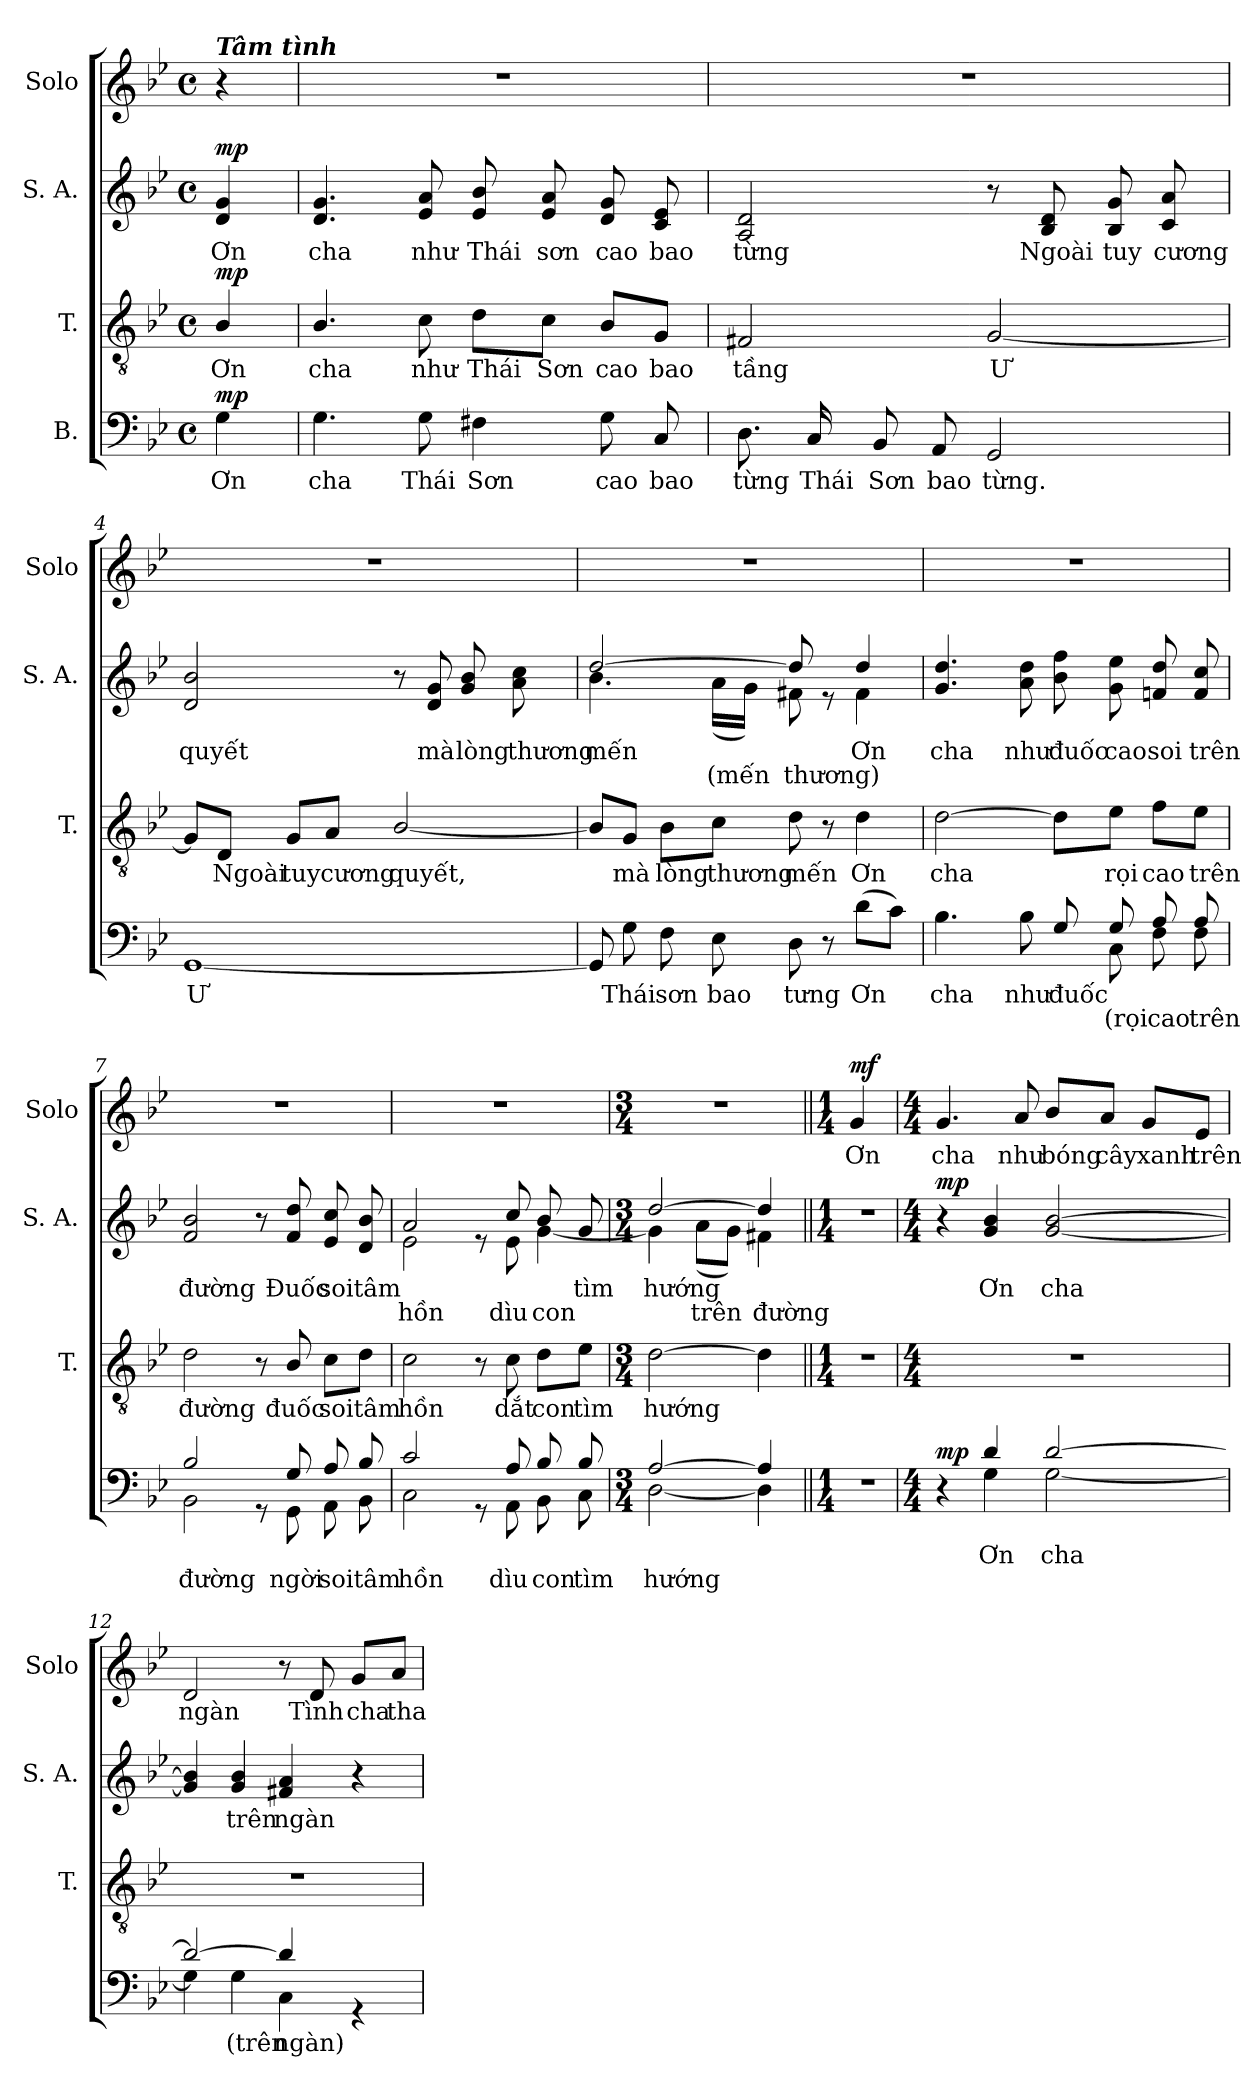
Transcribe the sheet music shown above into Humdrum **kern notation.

**kern	**text	**text	**dynam	**kern	**text	**dynam	**kern	**text	**text	**dynam	**kern	**text	**dynam
*part4	*part4	*part4	*part4	*part3	*part3	*part3	*part2	*part2	*part2	*part2	*part1	*part1	*part1
*staff4	*staff4	*staff4	*staff4	*staff3	*staff3	*staff3	*staff2	*staff2	*staff2	*staff2	*staff1	*staff1	*staff1
*I"B.	*	*	*	*I"T.	*	*	*I"S. A.	*	*	*	*I"Solo	*	*
*	*	*	*	*I'T.	*	*	*I'S. A.	*	*	*	*I'Solo	*	*
*clefF4	*	*	*	*clefGv2	*	*	*clefG2	*	*	*	*clefG2	*	*
*k[b-e-]	*	*	*	*k[b-e-]	*	*	*k[b-e-]	*	*	*	*k[b-e-]	*	*
*M4/4	*	*	*	*M4/4	*	*	*M4/4	*	*	*	*M4/4	*	*
*met(c)	*	*	*	*met(c)	*	*	*met(c)	*	*	*	*met(c)	*	*
=1	=1	=1	=1	=1	=1	=1	=1	=1	=1	=1	=1	=1	=1
!	!	!	!	!	!	!	!	!	!	!	!LO:TX:a:Bi:t=Tâm tình	!	!
!	!LO:LY:b	!	!LO:DY:b	!	!LO:LY:b	!LO:DY:b	!	!LO:LY:b	!	!LO:DY:b	!	!	!
4G\	Ơn	.	mp	4B-/	Ơn	mp	4d/ 4g/	Ơn	.	mp	4r	.	.
=2	=2	=2	=2	=2	=2	=2	=2	=2	=2	=2	=2	=2	=2
!	!LO:LY:b	!	!	!	!LO:LY:b	!	!	!LO:LY:b	!	!	!	!	!
4.G\	cha	.	.	4.B-/	cha	.	4.d/ 4.g/	cha	.	.	1r	.	.
!	!LO:LY:b	!	!	!	!LO:LY:b	!	!	!LO:LY:b	!	!	!	!	!
8G\	Thái	.	.	8c\	như	.	8e-/ 8a/	như	.	.	.	.	.
!	!LO:LY:b	!	!	!	!LO:LY:b	!	!	!LO:LY:b	!	!	!	!	!
4F#X\	Sơn	.	.	8d\L	Thái	.	8e-/ 8b-/	Thái	.	.	.	.	.
!	!	!	!	!	!LO:LY:b	!	!	!LO:LY:b	!	!	!	!	!
.	.	.	.	8c\J	Sơn	.	8e-/ 8a/	sơn	.	.	.	.	.
!	!LO:LY:b	!	!	!	!LO:LY:b	!	!	!LO:LY:b	!	!	!	!	!
8G\	cao	.	.	8B-/L	cao	.	8d/ 8g/	cao	.	.	.	.	.
!	!LO:LY:b	!	!	!	!LO:LY:b	!	!	!LO:LY:b	!	!	!	!	!
8C/	bao	.	.	8G/J	bao	.	8c/ 8e-/	bao	.	.	.	.	.
=3	=3	=3	=3	=3	=3	=3	=3	=3	=3	=3	=3	=3	=3
!	!LO:LY:b	!	!	!	!LO:LY:b	!	!	!LO:LY:b	!	!	!	!	!
8.D\	từng	.	.	2F#X/	tầng	.	2A/ 2d/	từng	.	.	1r	.	.
!	!LO:LY:b	!	!	!	!	!	!	!	!	!	!	!	!
16C/	Thái	.	.	.	.	.	.	.	.	.	.	.	.
!	!LO:LY:b	!	!	!	!	!	!	!	!	!	!	!	!
8BB-/	Sơn	.	.	.	.	.	.	.	.	.	.	.	.
!	!LO:LY:b	!	!	!	!	!	!	!	!	!	!	!	!
8AA/	bao	.	.	.	.	.	.	.	.	.	.	.	.
!	!LO:LY:b	!	!	!	!LO:LY:b	!	!	!	!	!	!	!	!
2GG/	từng.	.	.	[2G/	Ư	.	8r	.	.	.	.	.	.
!	!	!	!	!	!	!	!	!LO:LY:b	!	!	!	!	!
.	.	.	.	.	.	.	8B-/ 8d/	Ngoài	.	.	.	.	.
!	!	!	!	!	!	!	!	!LO:LY:b	!	!	!	!	!
.	.	.	.	.	.	.	8B-/ 8g/	tuy	.	.	.	.	.
!	!	!	!	!	!	!	!	!LO:LY:b	!	!	!	!	!
.	.	.	.	.	.	.	8c/ 8a/	cương	.	.	.	.	.
!!LO:LB:g=z
=4	=4	=4	=4	=4	=4	=4	=4	=4	=4	=4	=4	=4	=4
!	!LO:LY:b	!	!	!	!	!	!	!LO:LY:b	!	!	!	!	!
[1GG	Ư	.	.	8G/L]	.	.	2d/ 2b-/	quyết	.	.	1r	.	.
!	!	!	!	!	!LO:LY:b	!	!	!	!	!	!	!	!
.	.	.	.	8D/J	Ngoài	.	.	.	.	.	.	.	.
!	!	!	!	!	!LO:LY:b	!	!	!	!	!	!	!	!
.	.	.	.	8G/L	tuy	.	.	.	.	.	.	.	.
!	!	!	!	!	!LO:LY:b	!	!	!	!	!	!	!	!
.	.	.	.	8A/J	cương	.	.	.	.	.	.	.	.
!	!	!	!	!	!LO:LY:b	!	!	!	!	!	!	!	!
.	.	.	.	[2B-/	quyết,	.	8r	.	.	.	.	.	.
!	!	!	!	!	!	!	!	!LO:LY:b	!	!	!	!	!
.	.	.	.	.	.	.	8d/ 8g/	mà	.	.	.	.	.
!	!	!	!	!	!	!	!	!LO:LY:b	!	!	!	!	!
.	.	.	.	.	.	.	8g/ 8b-/	lòng	.	.	.	.	.
!	!	!	!	!	!	!	!	!LO:LY:b	!	!	!	!	!
.	.	.	.	.	.	.	8a\ 8cc\	thương	.	.	.	.	.
=5	=5	=5	=5	=5	=5	=5	=5	=5	=5	=5	=5	=5	=5
!	!	!	!	!	!	!	!	!LO:LY:b	!	!	!	!	!
*	*	*	*	*	*	*	*^	*	*	*	*	*	*
8GG/]	.	.	.	8B-/L]	.	.	[2dd/	4.b-\	mến	.	.	1r	.	.
!	!LO:LY:b	!	!	!	!LO:LY:b	!	!	!	!	!	!	!	!	!
8G\	Thái	.	.	8G/J	mà	.	.	.	.	.	.	.	.	.
!	!LO:LY:b	!	!	!	!LO:LY:b	!	!	!	!	!	!	!	!	!
8F\	sơn	.	.	8B-\L	lòng	.	.	.	.	.	.	.	.	.
!	!LO:LY:b	!	!	!	!LO:LY:b	!	!	!	!	!LO:LY:b	!	!	!	!
8E-\	bao	.	.	8c\J	thương	.	.	(>16a\LL	.	(mến	.	.	.	.
.	.	.	.	.	.	.	.	16g\JJ)	.	.	.	.	.	.
!	!LO:LY:b	!	!	!	!LO:LY:b	!	!	!	!	!LO:LY:b	!	!	!	!
8D\	tưng	.	.	8d\	mến	.	8dd/]	8f#X\	.	thương)	.	.	.	.
8r	.	.	.	8r	.	.	8re	8ryy	.	.	.	.	.	.
!	!LO:LY:b	!	!	!	!LO:LY:b	!	!	!	!LO:LY:b	!	!	!	!	!
(8d\L	Ơn	.	.	4d\	Ơn	.	4dd/	4f#\	Ơn	.	.	.	.	.
8c\J)	.	.	.	.	.	.	.	.	.	.	.	.	.	.
*	*	*	*	*	*	*	*v	*v	*	*	*	*	*	*
=6	=6	=6	=6	=6	=6	=6	=6	=6	=6	=6	=6	=6	=6
!	!LO:LY:b	!	!	!	!LO:LY:b	!	!	!LO:LY:b	!	!	!	!	!
*^	*	*	*	*	*	*	*	*	*	*	*	*	*
4.B-\	8ryy	cha	.	.	[2d\	cha	.	4.g/ 4.dd/	cha	.	.	1r	.	.
!	!	!LO:LY:b	!	!	!	!	!	!	!LO:LY:b	!	!	!	!	!
*v	*v	*	*	*	*	*	*	*	*	*	*	*	*	*
8B-\	như	.	.	.	.	.	8a\ 8dd\	như	.	.	.	.	.
!	!LO:LY:b	!	!	!	!	!	!	!LO:LY:b	!	!	!	!	!
8G/	đuốc	.	.	8d\L]	.	.	8b-\ 8ff\	đuốc	.	.	.	.	.
!	!LO:LY:b	!	!	!	!	!	!	!	!	!	!	!	!
*^	*	*	*	*	*	*	*	*	*	*	*	*	*
!	!	!	!LO:LY:b	!	!	!LO:LY:b	!	!	!LO:LY:b	!	!	!	!	!
8G/	8C\	.	(rọi	.	8e-\J	rọi	.	8g\ 8ee-\	cao	.	.	.	.	.
!	!	!LO:LY:b	!	!	!	!	!	!	!	!	!	!	!	!
!	!	!	!LO:LY:b	!	!	!LO:LY:b	!	!	!LO:LY:b	!	!	!	!	!
8A/	8F\	.	cao	.	8f\L	cao	.	8fn/ 8dd/	soi	.	.	.	.	.
!	!	!LO:LY:b	!	!	!	!	!	!	!	!	!	!	!	!
!	!	!	!LO:LY:b	!	!	!LO:LY:b	!	!	!LO:LY:b	!	!	!	!	!
8A/	8F\	.	trên	.	8e-\J	trên	.	8f/ 8cc/	trên	.	.	.	.	.
!!LO:LB:g=z
=7	=7	=7	=7	=7	=7	=7	=7	=7	=7	=7	=7	=7	=7	=7
!	!	!LO:LY:b	!	!	!	!	!	!	!	!	!	!	!	!
!	!	!	!LO:LY:b	!	!	!LO:LY:b	!	!	!LO:LY:b	!	!	!	!	!
2B-/	2BB-\	.	đường	.	2d\	đường	.	2f/ 2b-/	đường	.	.	1r	.	.
8rGG	8ryy	.	.	.	8r	.	.	8r	.	.	.	.	.	.
!	!	!LO:LY:b	!	!	!	!	!	!	!	!	!	!	!	!
!	!	!	!LO:LY:b	!	!	!LO:LY:b	!	!	!LO:LY:b	!	!	!	!	!
8G/	8GG\	.	ngời	.	8B-/	đuốc	.	8f/ 8dd/	Đuốc	.	.	.	.	.
!	!	!LO:LY:b	!	!	!	!	!	!	!	!	!	!	!	!
!	!	!	!LO:LY:b	!	!	!LO:LY:b	!	!	!LO:LY:b	!	!	!	!	!
8A/	8AA\	.	soi	.	8c\L	soi	.	8e-/ 8cc/	soi	.	.	.	.	.
!	!	!LO:LY:b	!	!	!	!	!	!	!	!	!	!	!	!
!	!	!	!LO:LY:b	!	!	!LO:LY:b	!	!	!LO:LY:b	!	!	!	!	!
8B-/	8BB-\	.	tâm	.	8d\J	tâm	.	8d/ 8b-/	tâm	.	.	.	.	.
=8	=8	=8	=8	=8	=8	=8	=8	=8	=8	=8	=8	=8	=8	=8
!	!	!LO:LY:b	!	!	!	!	!	!	!	!	!	!	!	!
!	!	!	!LO:LY:b	!	!	!LO:LY:b	!	!	!LO:LY:b	!	!	!	!	!
*	*	*	*	*	*	*	*	*^	*	*	*	*	*	*
!	!	!	!	!	!	!	!	!	!	!	!LO:LY:b	!	!	!	!
2c/	2C\	.	hồn	.	2c\	hồn	.	2a/	2e-\	.	hồn	.	1r	.	.
8rGG	8ryy	.	.	.	8r	.	.	8re	8ryy	.	.	.	.	.	.
!	!	!LO:LY:b	!	!	!	!	!	!	!	!	!	!	!	!	!
!	!	!	!LO:LY:b	!	!	!LO:LY:b	!	!	!	!LO:LY:b	!	!	!	!	!
!	!	!	!	!	!	!	!	!	!	!	!LO:LY:b	!	!	!	!
8A/	8AA\	.	dìu	.	8c\	dắt	.	8cc/	8e-\	.	dìu	.	.	.	.
!	!	!LO:LY:b	!	!	!	!	!	!	!	!	!	!	!	!	!
!	!	!	!LO:LY:b	!	!	!LO:LY:b	!	!	!	!LO:LY:b	!	!	!	!	!
!	!	!	!	!	!	!	!	!	!	!	!LO:LY:b	!	!	!	!
8B-/	8BB-\	.	con	.	8d\L	con	.	8b-/	[4g\	.	con	.	.	.	.
!	!	!LO:LY:b	!	!	!	!	!	!	!	!	!	!	!	!	!
!	!	!	!LO:LY:b	!	!	!LO:LY:b	!	!	!	!LO:LY:b	!	!	!	!	!
8B-/	8C\	.	tìm	.	8e-\J	tìm	.	8g/	.	tìm	.	.	.	.	.
=9	=9	=9	=9	=9	=9	=9	=9	=9	=9	=9	=9	=9	=9	=9	=9
*M3/4	*	*	*	*	*M3/4	*	*	*M3/4	*	*	*	*	*M3/4	*	*
!	!	!LO:LY:b	!	!	!	!	!	!	!	!	!	!	!	!	!
!	!	!	!LO:LY:b	!	!	!LO:LY:b	!	!	!	!LO:LY:b	!	!	!	!	!
[2A/	[2D\	.	hướng	.	[2d\	hướng	.	[2dd/	4g\]	hướng	.	.	2.r	.	.
!	!	!	!	!	!	!	!	!	!	!	!LO:LY:b	!	!	!	!
.	.	.	.	.	.	.	.	.	(>8a\L	.	trên	.	.	.	.
.	.	.	.	.	.	.	.	.	8g\J)	.	.	.	.	.	.
!	!	!	!	!	!	!	!	!	!	!	!LO:LY:b	!	!	!	!
4A/]	4D\]	.	.	.	4d\]	.	.	4dd/]	4f#X\	.	đường	.	.	.	.
*v	*v	*	*	*	*	*	*	*v	*v	*	*	*	*	*	*
!!LO:PB:g=z
=10||	=10||	=10||	=10||	=10||	=10||	=10||	=10||	=10||	=10||	=10||	=10||	=10||	=10||
*M1/4	*	*	*	*M1/4	*	*	*M1/4	*	*	*	*M1/4	*	*
*^	*	*	*	*	*	*	*^	*	*	*	*	*	*
!	!	!	!	!	!	!	!	!	!	!	!	!	!	!LO:LY:b	!LO:DY:b
*v	*v	*	*	*	*	*	*	*v	*v	*	*	*	*	*	*
4r	.	.	.	4r	.	.	4r	.	.	.	4g/	Ơn	mf
=11	=11	=11	=11	=11	=11	=11	=11	=11	=11	=11	=11	=11	=11
*M4/4	*	*	*	*M4/4	*	*	*M4/4	*	*	*	*M4/4	*	*
*^	*	*	*	*	*	*	*	*	*	*	*	*	*
!	!	!	!	!LO:DY:b	!	!	!	!	!	!	!LO:DY:b	!	!LO:LY:b	!
4r	4ryy	.	.	mp	1r	.	.	4r	.	.	mp	4.g/	cha	.
!	!	!LO:LY:b	!	!	!	!	!	!	!LO:LY:b	!	!	!	!	!
4d/	4G\	Ơn	.	.	.	.	.	4g/ 4b-/	Ơn	.	.	.	.	.
!	!	!	!	!	!	!	!	!	!	!	!	!	!LO:LY:b	!
.	.	.	.	.	.	.	.	.	.	.	.	8a/	như	.
!	!	!LO:LY:b	!	!	!	!	!	!	!LO:LY:b	!	!	!	!LO:LY:b	!
[2d/	[2G\	cha	.	.	.	.	.	[2g/ [2b-/	cha	.	.	8b-/L	bóng	.
!	!	!	!	!	!	!	!	!	!	!	!	!	!LO:LY:b	!
.	.	.	.	.	.	.	.	.	.	.	.	8a/J	cây	.
!	!	!	!	!	!	!	!	!	!	!	!	!	!LO:LY:b	!
.	.	.	.	.	.	.	.	.	.	.	.	8g/L	xanh	.
!	!	!	!	!	!	!	!	!	!	!	!	!	!LO:LY:b	!
.	.	.	.	.	.	.	.	.	.	.	.	8e-/J	trên	.
=12	=12	=12	=12	=12	=12	=12	=12	=12	=12	=12	=12	=12	=12	=12
!	!	!	!	!	!	!	!	!	!	!	!	!	!LO:LY:b	!
2d/_	4G\]	.	.	.	1r	.	.	4g/] 4b-/]	.	.	.	2d/	ngàn	.
!	!	!LO:LY:b	!	!	!	!	!	!	!LO:LY:b	!	!	!	!	!
.	4G\	(trên	.	.	.	.	.	4g/ 4b-/	trên	.	.	.	.	.
!	!	!LO:LY:b	!	!	!	!	!	!	!LO:LY:b	!	!	!	!	!
4d/]	4C\	ngàn)	.	.	.	.	.	4f#X/ 4a/	ngàn	.	.	8r	.	.
!	!	!	!	!	!	!	!	!	!	!	!	!	!LO:LY:b	!
.	.	.	.	.	.	.	.	.	.	.	.	8d/	Tình	.
!	!	!	!	!	!	!	!	!	!	!	!	!	!LO:LY:b	!
4rGG	4ryy	.	.	.	.	.	.	4r	.	.	.	8g/L	cha	.
!	!	!	!	!	!	!	!	!	!	!	!	!	!LO:LY:b	!
.	.	.	.	.	.	.	.	.	.	.	.	8a/J	tha	.
*v	*v	*	*	*	*	*	*	*	*	*	*	*	*	*
=	=	=	=	=	=	=	=	=	=	=	=	=	=
*-	*-	*-	*-	*-	*-	*-	*-	*-	*-	*-	*-	*-	*-
